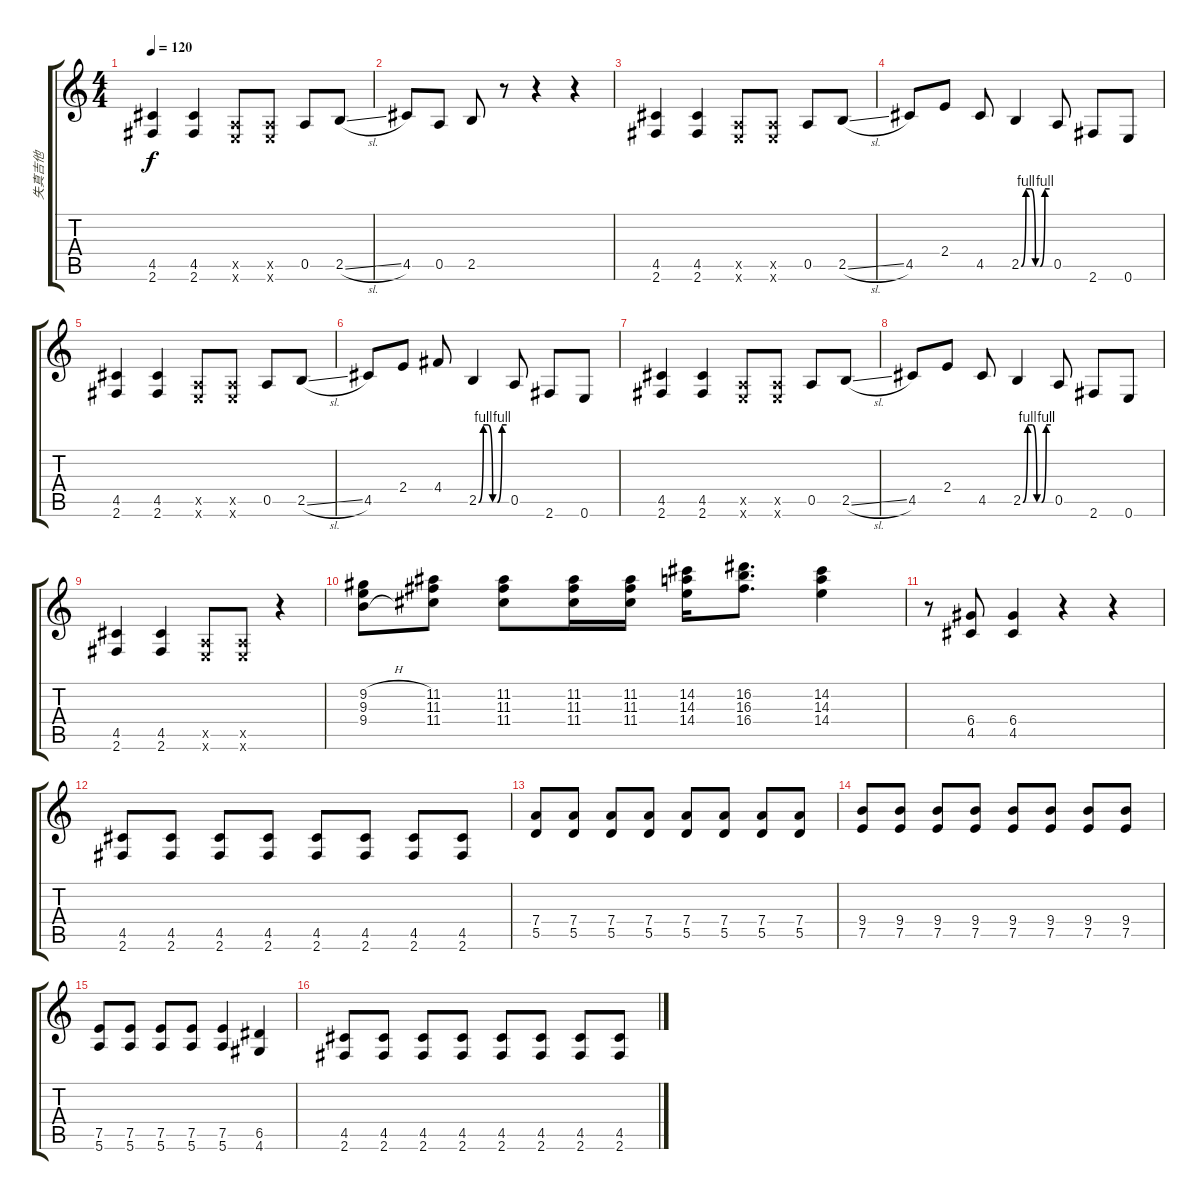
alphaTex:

\track ("失真吉他" "失真吉他") {instrument distortionguitar}
\staff {score tabs}
\tuning (E4 B3 G3 D3 A2 E2) {hide}
\ts (4 4)
\tempo 120
\clef g2
\ks c
(4.5 2.6).4{dy f} (4.5 2.6).4 (0.5{x} 0.6{x}).8 (0.5{x} 0.6{x}).8 0.5.8 2.5{sl}.8 |
4.5.8 0.5.8 2.5.8 r.8 r.4 r.4 |
(4.5 2.6).4 (4.5 2.6).4 (0.5{x} 0.6{x}).8 (0.5{x} 0.6{x}).8 0.5.8 2.5{sl}.8 |
4.5.8 2.4.8 4.5.8 2.5{be (custom 0 0 10 4 20 4 30 0 40 0 50 4 60 4)}.4 0.5.8 2.6.8 0.6.8 |
(4.5 2.6).4 (4.5 2.6).4 (0.5{x} 0.6{x}).8 (0.5{x} 0.6{x}).8 0.5.8 2.5{sl}.8 |
4.5.8 2.4.8 4.4.8 2.5{be (custom 0 0 10 4 20 4 30 0 40 0 50 4 60 4)}.4 0.5.8 2.6.8 0.6.8 |
(4.5 2.6).4 (4.5 2.6).4 (0.5{x} 0.6{x}).8 (0.5{x} 0.6{x}).8 0.5.8 2.5{sl}.8 |
4.5.8 2.4.8 4.5.8 2.5{be (custom 0 0 10 4 20 4 30 0 40 0 50 4 60 4)}.4 0.5.8 2.6.8 0.6.8 |
(4.5 2.6).4 (4.5 2.6).4 (0.5{x} 0.6{x}).8 (0.5{x} 0.6{x}).8 r.4 |
(9.2{h} 9.3{h} 9.4{h}).8 (11.2 11.3 11.4).8 (11.2 11.3 11.4).8 (11.2 11.3 11.4).16 (11.2 11.3 11.4).16 (14.2 14.3 14.4).16 (16.2 16.3 16.4).8{d} (14.2 14.3 14.4).4 |
r.8 (6.4 4.5).8 (6.4 4.5).4 r.4 r.4 |
(4.5 2.6).8 (4.5 2.6).8 (4.5 2.6).8 (4.5 2.6).8 (4.5 2.6).8 (4.5 2.6).8 (4.5 2.6).8 (4.5 2.6).8 |
(7.4 5.5).8 (7.4 5.5).8 (7.4 5.5).8 (7.4 5.5).8 (7.4 5.5).8 (7.4 5.5).8 (7.4 5.5).8 (7.4 5.5).8 |
(9.4 7.5).8 (9.4 7.5).8 (9.4 7.5).8 (9.4 7.5).8 (9.4 7.5).8 (9.4 7.5).8 (9.4 7.5).8 (9.4 7.5).8 |
(7.5 5.6).8 (7.5 5.6).8 (7.5 5.6).8 (7.5 5.6).8 (7.5 5.6).4 (6.5 4.6).4 |
(4.5 2.6).8 (4.5 2.6).8 (4.5 2.6).8 (4.5 2.6).8 (4.5 2.6).8 (4.5 2.6).8 (4.5 2.6).8 (4.5 2.6).8
